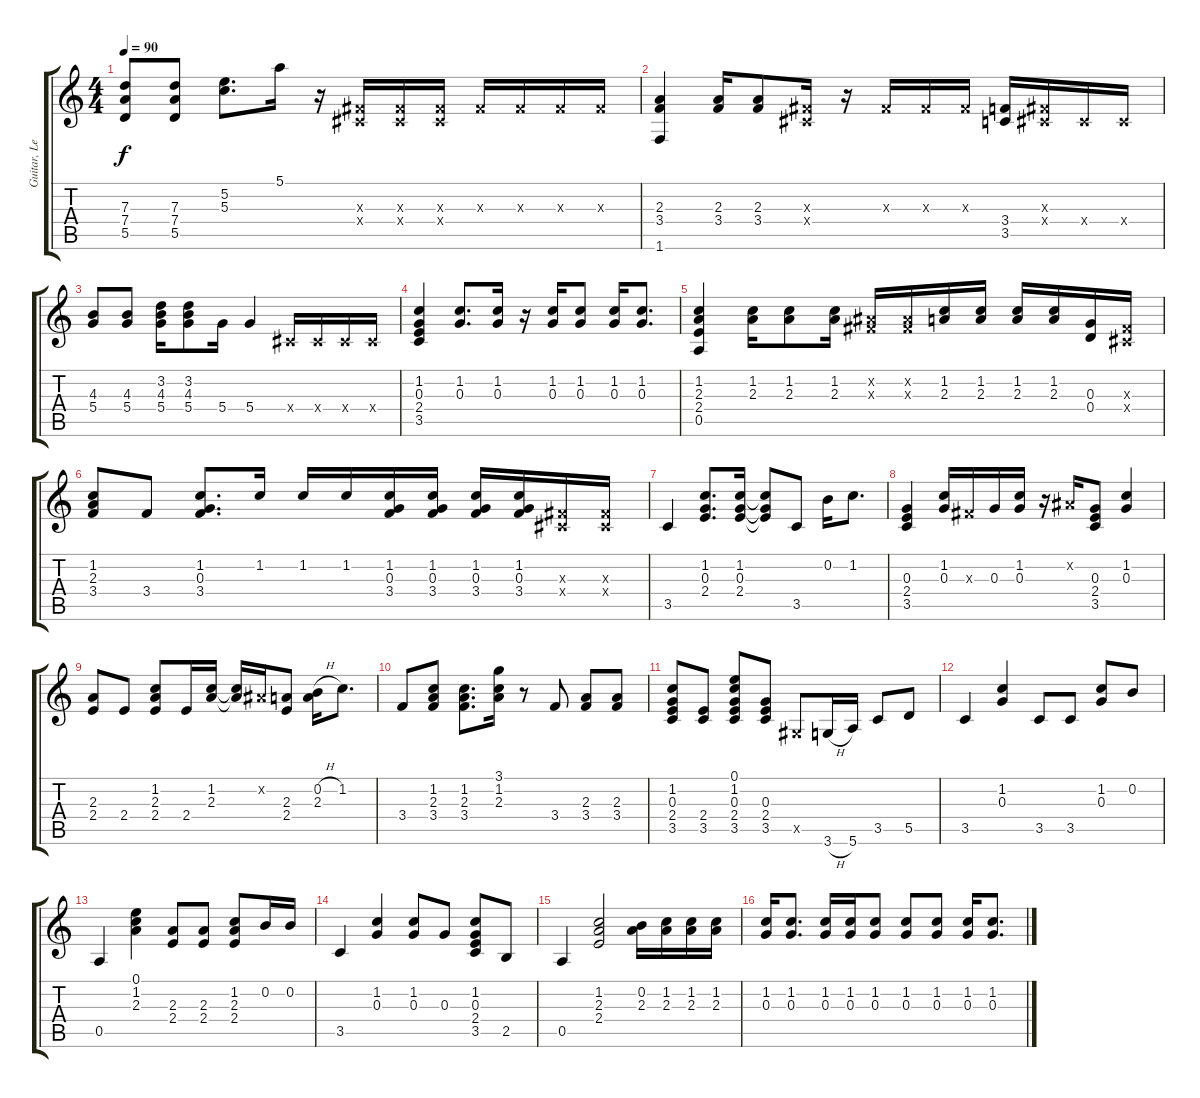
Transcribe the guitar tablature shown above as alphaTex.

\track ("Guitar, Lead (Edge)" "Guitar, Le") {instrument overdrivenguitar}
\staff {score tabs}
\tuning (E4 B3 G3 D3 A2 E2) {hide}
\ts (4 4)
\tempo 90
\clef g2
\ks c
(7.3 7.4 5.5).8{dy f} (7.3 7.4 5.5).8 (5.2 5.3).8{d} 5.1.16 r.16 (-1.3{x} -1.4{x}).16 (-1.3{x} -1.4{x}).16 (-1.3{x} -1.4{x}).16 -1.3{x}.16 -1.3{x}.16 -1.3{x}.16 -1.3{x}.16 |
(2.3 3.4 1.6).4 (2.3 3.4).16 (2.3 3.4).8 (-1.3{x} -1.4{x}).16 r.16 -1.3{x}.16 -1.3{x}.16 -1.3{x}.16 (3.4 3.5).16 (-1.3{x} -1.4{x}).16 -1.4{x}.16 -1.4{x}.16 |
(4.3 5.4).8 (4.3 5.4).8 (3.2 4.3 5.4).16 (3.2 4.3 5.4).8 5.4.16 5.4.4 -1.4{x}.16 -1.4{x}.16 -1.4{x}.16 -1.4{x}.16 |
(1.2 0.3 2.4 3.5).4 (1.2 0.3).8{d} (1.2 0.3).16 r.16 (1.2 0.3).16 (1.2 0.3).8 (1.2 0.3).16 (1.2 0.3).8{d} |
(1.2 2.3 2.4 0.5).4 (1.2 2.3).16 (1.2 2.3).8 (1.2 2.3).16 (-1.2{x} -1.3{x}).16 (-1.2{x} -1.3{x}).16 (1.2 2.3).16 (1.2 2.3).16 (1.2 2.3).16 (1.2 2.3).16 (0.3 0.4).16 (-1.3{x} -1.4{x}).16 |
(1.2 2.3 3.4).8 3.4.8 (1.2 0.3 3.4).8{d} 1.2.16 1.2.16 1.2.16 (1.2 0.3 3.4).16 (1.2 0.3 3.4).16 (1.2 0.3 3.4).16 (1.2 0.3 3.4).16 (-1.3{x} -1.4{x}).16 (-1.3{x} -1.4{x}).16 |
3.5.4 (1.2 0.3 2.4).8{d} (1.2 0.3 2.4).16 (1.2{t} 0.3{t} 2.4{t}).8 3.5.8 0.2.16 1.2.8{d} |
(0.3 2.4 3.5).4 (1.2 0.3).16 -1.3{x}.16 0.3.16 (1.2 0.3).16 r.16 -1.2{x}.16 (0.3 2.4 3.5).8 (1.2 0.3).4 |
(2.3 2.4).8 2.4.8 (1.2 2.3 2.4).8 2.4.16 (1.2 2.3).16 (1.2{t} 2.3{t}).16 -1.2{x}.16 (2.3 2.4).8 (0.2{h} 2.3).16 1.2.8{d} |
3.4.8 (1.2 2.3 3.4).8 (1.2 2.3 3.4).8{d} (3.1 1.2 2.3).16 r.8 3.4.8 (2.3 3.4).8 (2.3 3.4).8 |
(1.2 0.3 2.4 3.5).8 (2.4 3.5).8 (0.1 1.2 0.3 2.4 3.5).8 (0.3 2.4 3.5).8 -1.5{x}.8 3.6{h}.16 5.6.16 3.5.8 5.5.8 |
3.5.4 (1.2 0.3).4 3.5.8 3.5.8 (1.2 0.3).8 0.2.8 |
0.5.4 (0.1 1.2 2.3).4 (2.3 2.4).8 (2.3 2.4).8 (1.2 2.3 2.4).8 0.2.16 0.2.16 |
3.5.4 (1.2 0.3).4 (1.2 0.3).8 0.3.8 (1.2 0.3 2.4 3.5).8 2.5.8 |
0.5.4 (1.2 2.3 2.4).2 (0.2 2.3).16 (1.2 2.3).16 (1.2 2.3).16 (1.2 2.3).16 |
(1.2 0.3).16 (1.2 0.3).8{d} (1.2 0.3).16 (1.2 0.3).16 (1.2 0.3).8 (1.2 0.3).8 (1.2 0.3).8 (1.2 0.3).16 (1.2 0.3).8{d}
